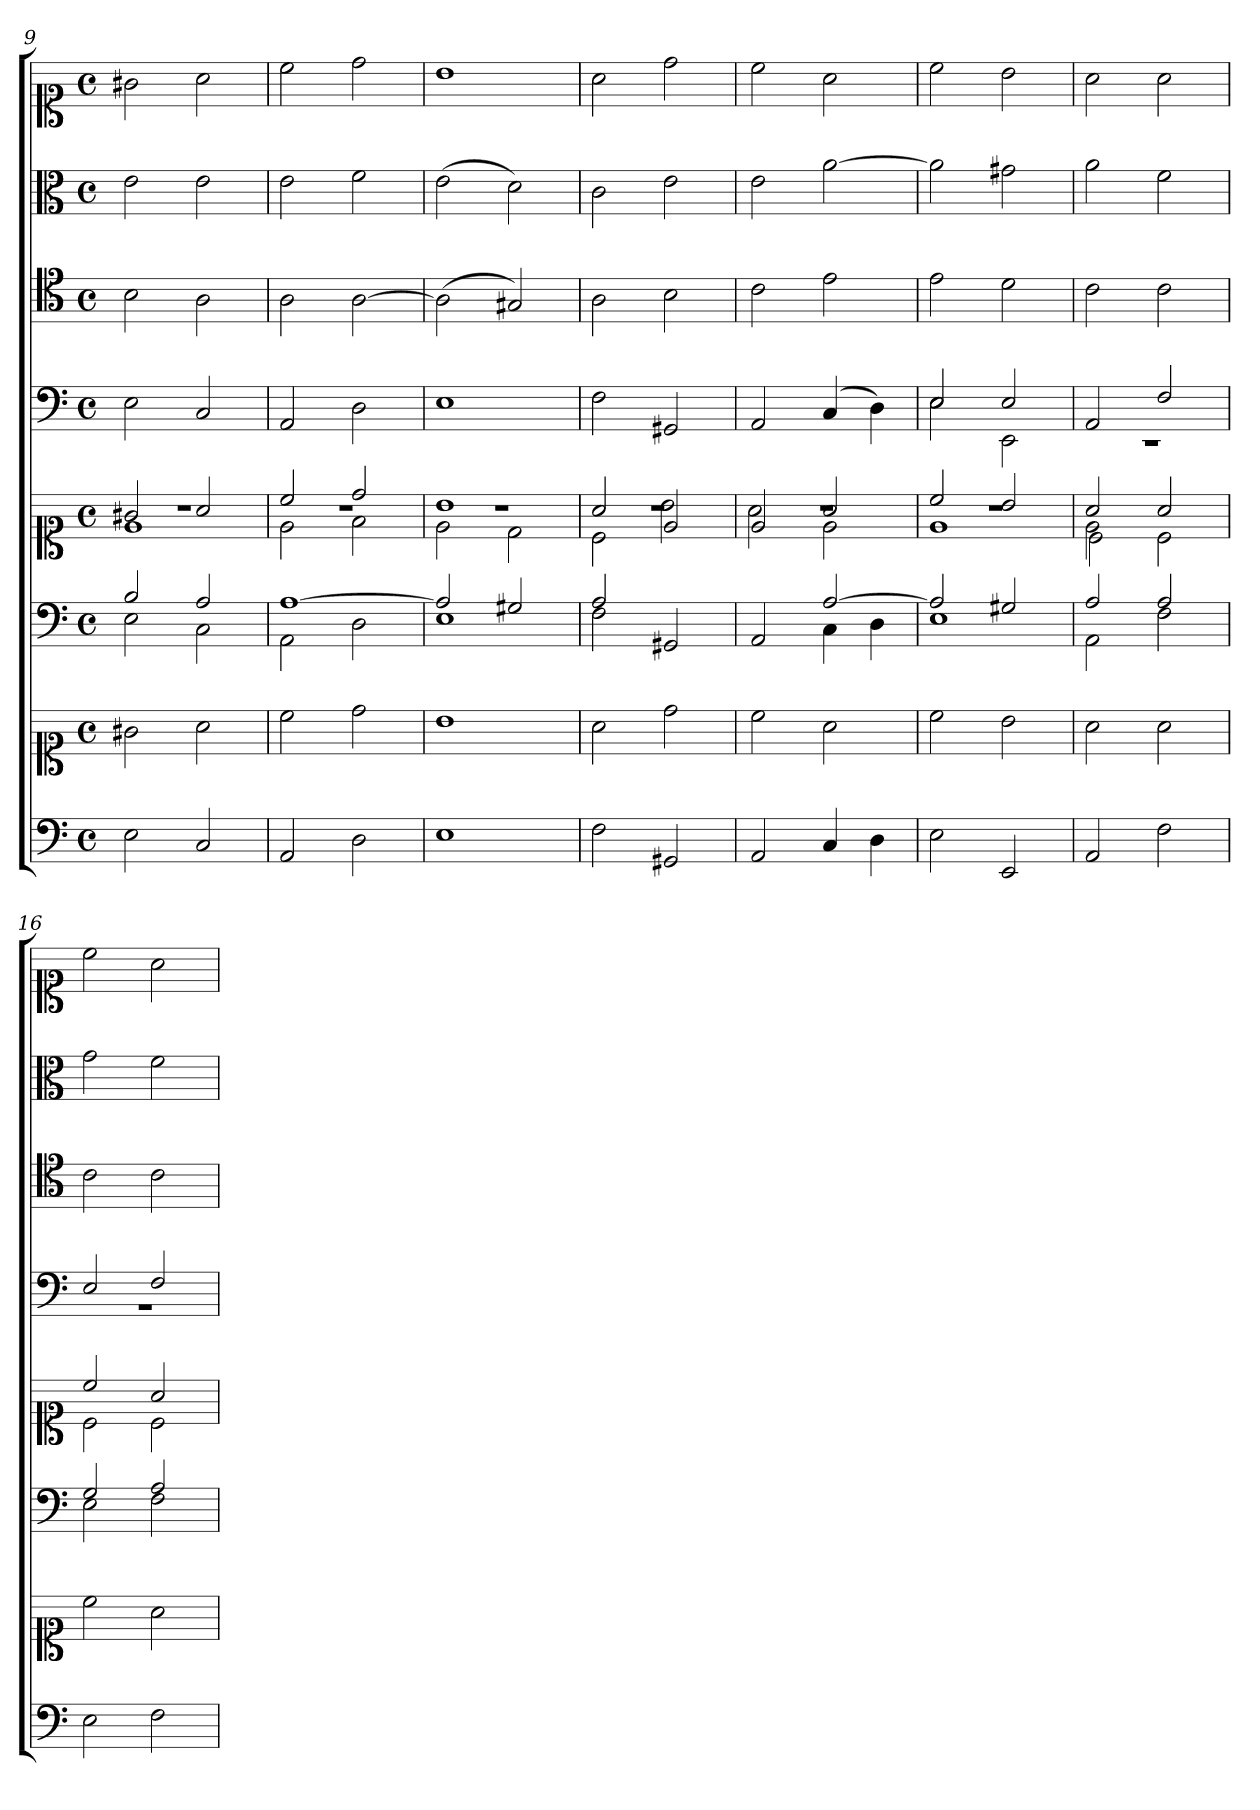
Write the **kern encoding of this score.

**kern	**kern	**kern	**kern	**kern	**kern	**kern	**kern
*part6	*part6	*part5	*part5	*part4	*part3	*part2	*part1
*staff8	*staff7	*staff6	*staff5	*staff4	*staff3	*staff2	*staff1
*clefF4	*clefC1	*clefF4	*clefC1	*clefF4	*clefC4	*clefC3	*clefC1
*k[]	*k[]	*k[]	*k[]	*k[]	*k[]	*k[]	*k[]
*M4/4	*M4/4	*M4/4	*M4/4	*M4/4	*M4/4	*M4/4	*M4/4
*met(c)	*met(c)	*met(c)	*met(c)	*met(c)	*met(c)	*met(c)	*met(c)
=9	=9	=9	=9	=9	=9	=9	=9
*	*	*^	*^	*	*	*	*
*	*	*	*	*	*^	*	*	*	*
2E	2g#X	2B	2E	2g#X	1e	1r	2E	2B	2e	2g#X
2C	2a	2A	2C	2a	.	.	2C	2A	2e	2a
=10	=10	=10	=10	=10	=10	=10	=10	=10	=10	=10
2AA	2cc	[1A	2AA	2cc	2e	1r	2AA	2A	2e	2cc
2D	2dd	.	2D	2dd	2f	.	2D	[2A	2f	2dd
=11	=11	=11	=11	=11	=11	=11	=11	=11	=11	=11
1E	1b	2A]	1E	1b	2e	1r	1E	(2A]	(2e	1b
.	.	2G#X	.	.	2d	.	.	2G#X)	2d)	.
=12	=12	=12	=12	=12	=12	=12	=12	=12	=12	=12
2F	2a	2A	2F	2a	2c	1r	2F	2A	2c	2a
2GG#X	2dd	2ryy	2GG#X	2e	2b	.	2GG#X	2B	2e	2dd
=13	=13	=13	=13	=13	=13	=13	=13	=13	=13	=13
2AA	2cc	2ryy	2AA	2e	2a	1r	2AA	2c	2e	2cc
4C	2a	[2A	4C	2a	2e	.	(4C	2e	[2a	2a
4D	.	.	4D	.	.	.	4D)	.	.	.
=14	=14	=14	=14	=14	=14	=14	=14	=14	=14	=14
*	*	*	*	*	*	*	*^	*	*	*
2E	2cc	2A]	1E	2cc	1e	1r	2E	2E	2e	2a]	2cc
2EE	2b	2G#X	.	2b	.	.	2E	2EE	2d	2g#X	2b
=15	=15	=15	=15	=15	=15	=15	=15	=15	=15	=15	=15
2AA	2a	2A	2AA	2a	2e	2c\	2AA	1r	2c	2a	2a
2F	2a	2A	2F	2a	2c	2ryy	2F	.	2c	2f	2a
*	*	*	*	*	*v	*v	*	*	*	*	*
=16	=16	=16	=16	=16	=16	=16	=16	=16	=16	=16
2E	2cc	2G	2E	2cc	2c	2E	1r	2c	2g	2cc
2F	2a	2A	2F	2a	2c	2F	.	2c	2f	2a
*	*	*v	*v	*	*	*v	*v	*	*	*
*	*	*	*v	*v	*	*	*	*
=	=	=	=	=	=	=	=
*-	*-	*-	*-	*-	*-	*-	*-
